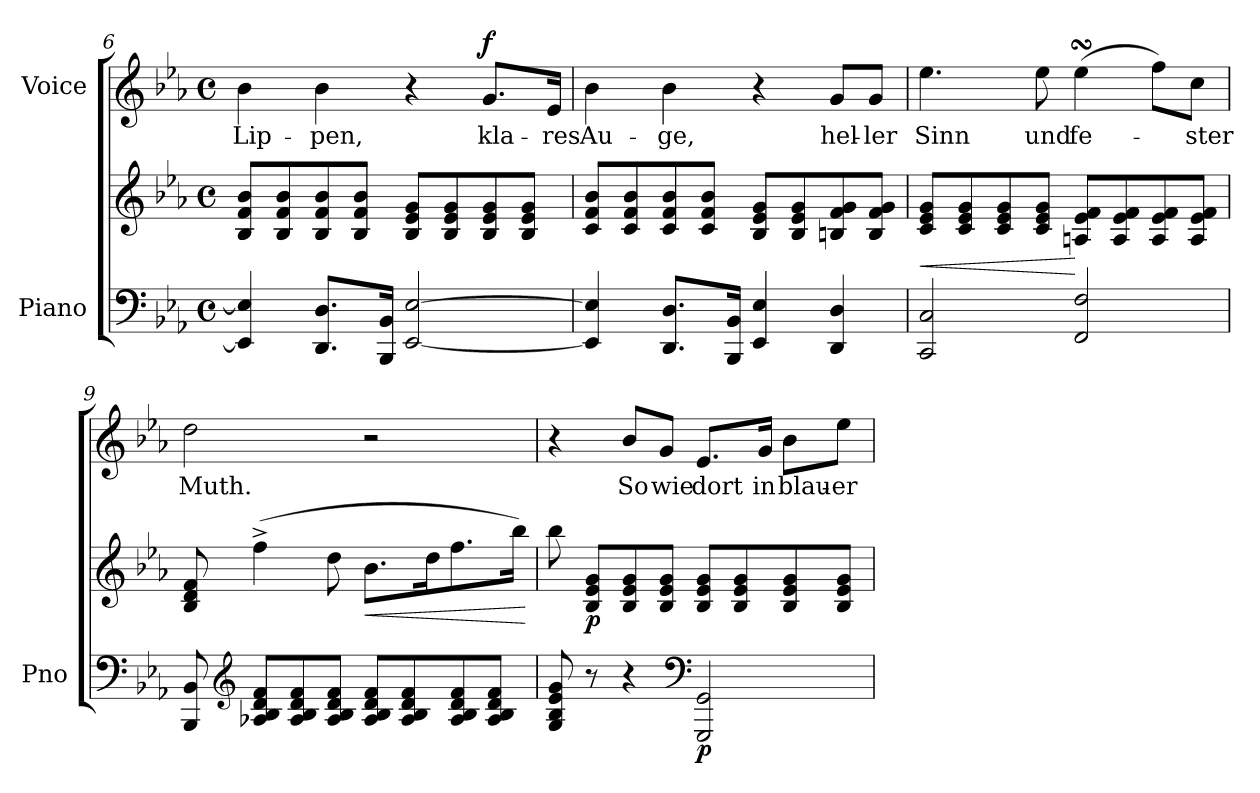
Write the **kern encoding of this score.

**kern	**kern	**dynam	**kern	**text	**dynam
*part2	*part2	*part2	*part1	*part1	*part1
*staff3	*staff2	*staff2/3	*staff1	*staff1	*staff1
*I"Piano	*	*	*I"Voice	*	*
*I'Pno	*	*	*	*	*
*clefF4	*clefG2	*	*clefG2	*	*
*k[b-e-a-]	*k[b-e-a-]	*	*k[b-e-a-]	*	*
*M4/4	*M4/4	*	*M4/4	*	*
*met(c)	*met(c)	*	*met(c)	*	*
=6	=6	=6	=6	=6	=6
4EE-/] 4E-/]	8B-/ 8f/ 8b-/L	.	4b-\	Lip-	.
.	8B-/ 8f/ 8b-/	.	.	.	.
8.DD/ 8.D/L	8B-/ 8f/ 8b-/	.	4b-\	-pen,	.
.	8B-/ 8f/ 8b-/J	.	.	.	.
16BBB-/ 16BB-/Jk	.	.	.	.	.
[2EE-/ [2E-/	8B-/ 8e-/ 8g/L	.	4r	.	.
.	8B-/ 8e-/ 8g/	.	.	.	.
!	!	!	!	!	!LO:DY:b
.	8B-/ 8e-/ 8g/	.	8.g/L	kla-	f
.	8B-/ 8e-/ 8g/J	.	.	.	.
.	.	.	16e-/Jk	-res	.
=7	=7	=7	=7	=7	=7
4EE-/] 4E-/]	8c/ 8f/ 8b-/L	.	4b-\	Au-	.
.	8c/ 8f/ 8b-/	.	.	.	.
8.DD/ 8.D/L	8c/ 8f/ 8b-/	.	4b-\	-ge,	.
.	8c/ 8f/ 8b-/J	.	.	.	.
16BBB-/ 16BB-/Jk	.	.	.	.	.
4EE-/ 4E-/	8B-/ 8e-/ 8g/L	.	4r	.	.
.	8B-/ 8e-/ 8g/	.	.	.	.
4DD/ 4D/	8Bn/ 8f/ 8g/	.	8g/L	hel-	.
.	8B/ 8f/ 8g/J	.	8g/J	-ler	.
=8	=8	=8	=8	=8	=8
!	!	!LO:HP:b	!	!	!
2CC/ 2C/	8c/ 8e-/ 8g/L	<	4.ee-\	Sinn	.
.	8c/ 8e-/ 8g/	.	.	.	.
.	8c/ 8e-/ 8g/	.	.	.	.
.	8c/ 8e-/ 8g/J	.	8ee-\	und	.
2FF/ 2F/	8An/ 8e-/ 8f/L	[	(4ee-sSSs\	fe-	.
.	8A/ 8e-/ 8f/	.	.	.	.
.	8A/ 8e-/ 8f/	.	8ff\L)	.	.
.	8A/ 8e-/ 8f/J	.	8cc\J	-ster	.
=9	=9	=9	=9	=9	=9
8BBB-/ 8BB-/	8B-/ 8d/ 8f/	.	2dd\	Muth.	.
*clefG2	*	*	*	*	*
8A-X/ 8B-/ 8d/ 8f/L	(4ff^\	.	.	.	.
8A-/ 8B-/ 8d/ 8f/	.	.	.	.	.
8A-/ 8B-/ 8d/ 8f/J	8dd\	.	.	.	.
!	!	!LO:HP:b	!	!	!
8A-/ 8B-/ 8d/ 8f/L	8.b-\L	<	2r	.	.
8A-/ 8B-/ 8d/ 8f/	.	.	.	.	.
.	16dd\K	.	.	.	.
8A-/ 8B-/ 8d/ 8f/	8.ff\	.	.	.	.
8A-/ 8B-/ 8d/ 8f/J	.	.	.	.	.
.	16bb-\Jk)	.	.	.	.
.	.	[	.	.	.
=10	=10	=10	=10	=10	=10
8G/ 8B-/ 8e-/ 8g/	8bb-\	.	4r	.	.
!	!	!LO:DY:b	!	!	!
8r	8B-/ 8e-/ 8g/L	p	.	.	.
4r	8B-/ 8e-/ 8g/	.	8b-/L	So	.
.	8B-/ 8e-/ 8g/J	.	8g/J	wie	.
*clefF4	*	*	*	*	*
!	!	!LO:DY:b=2	!	!	!
2GGG/ 2GG/	8B-/ 8e-/ 8g/L	p	8.e-/L	dort	.
.	8B-/ 8e-/ 8g/	.	.	.	.
.	.	.	16g/Jk	in	.
.	8B-/ 8e-/ 8g/	.	8b-\L	blau-	.
.	8B-/ 8e-/ 8g/J	.	8ee-\J	-er	.
=	=	=	=	=	=
*-	*-	*-	*-	*-	*-
